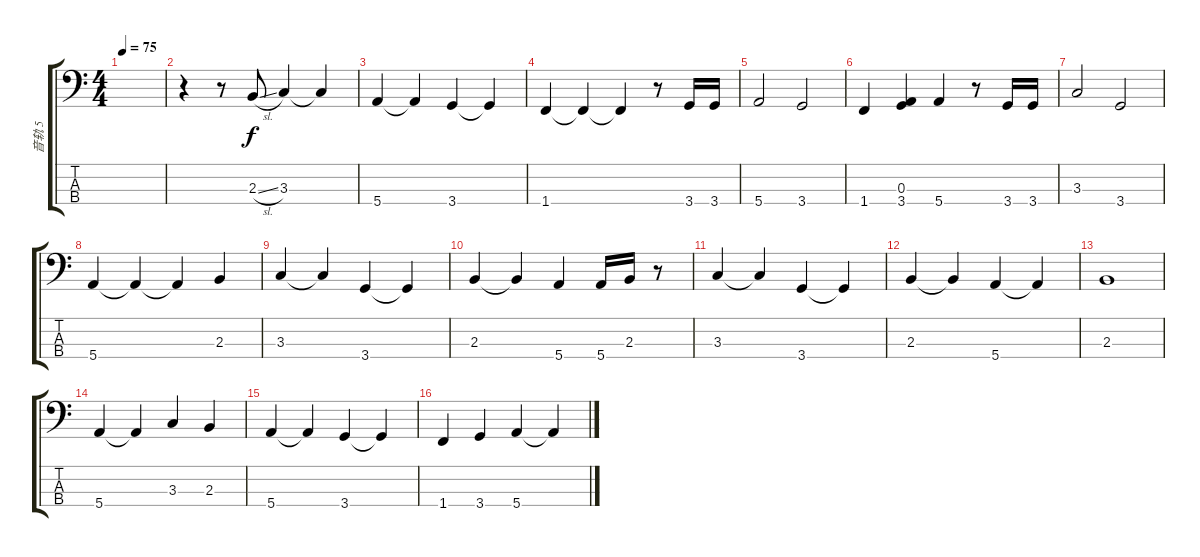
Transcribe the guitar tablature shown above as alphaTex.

\track ("音轨 5" "音轨 5") {instrument electricbassfinger}
\staff {score tabs}
\tuning (G2 D2 A1 E1) {hide}
\ts (4 4)
\tempo 75
\clef f4
\ks c
|
r.4 r.8 2.3{sl}.8 3.3.4 3.3{t}.4 |
5.4.4 5.4{t}.4 3.4.4 3.4{t}.4 |
1.4.4 1.4{t}.4 1.4{t}.4 r.8 3.4.16 3.4.16 |
5.4.2 3.4.2 |
1.4.4 (0.3 3.4).4 5.4.4 r.8 3.4.16 3.4.16 |
3.3.2 3.4.2 |
5.4.4 5.4{t}.4 5.4{t}.4 2.3.4 |
3.3.4 3.3{t}.4 3.4.4 3.4{t}.4 |
2.3.4 2.3{t}.4 5.4.4 5.4.16 2.3.16 r.8 |
3.3.4 3.3{t}.4 3.4.4 3.4{t}.4 |
2.3.4 2.3{t}.4 5.4.4 5.4{t}.4 |
2.3.1 |
5.4.4 5.4{t}.4 3.3.4 2.3.4 |
5.4.4 5.4{t}.4 3.4.4 3.4{t}.4 |
1.4.4 3.4.4 5.4.4 5.4{t}.4
